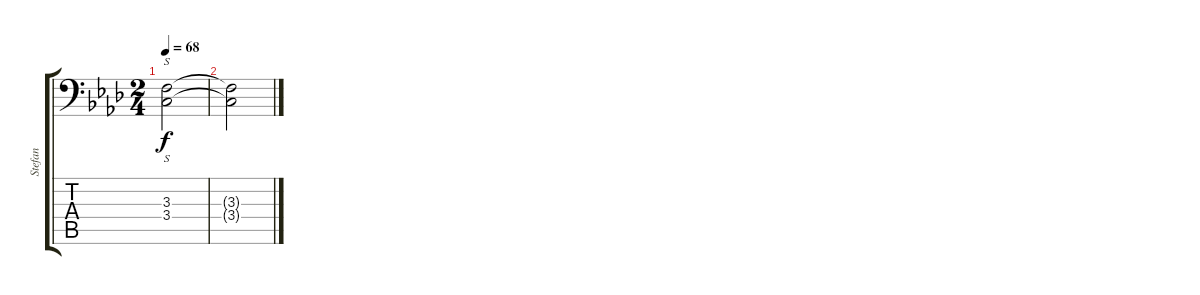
\track ("Stefan" "Stefan") {instrument electricbassfinger}
\staff {score tabs}
\tuning (C3 G2 D2 A1 E1 B0) {hide}
\ts (2 4)
\tempo 68
\clef f4
\ks fminor
(3.3 3.4).2{s dy f} |
(3.3{t} 3.4{t}).2
